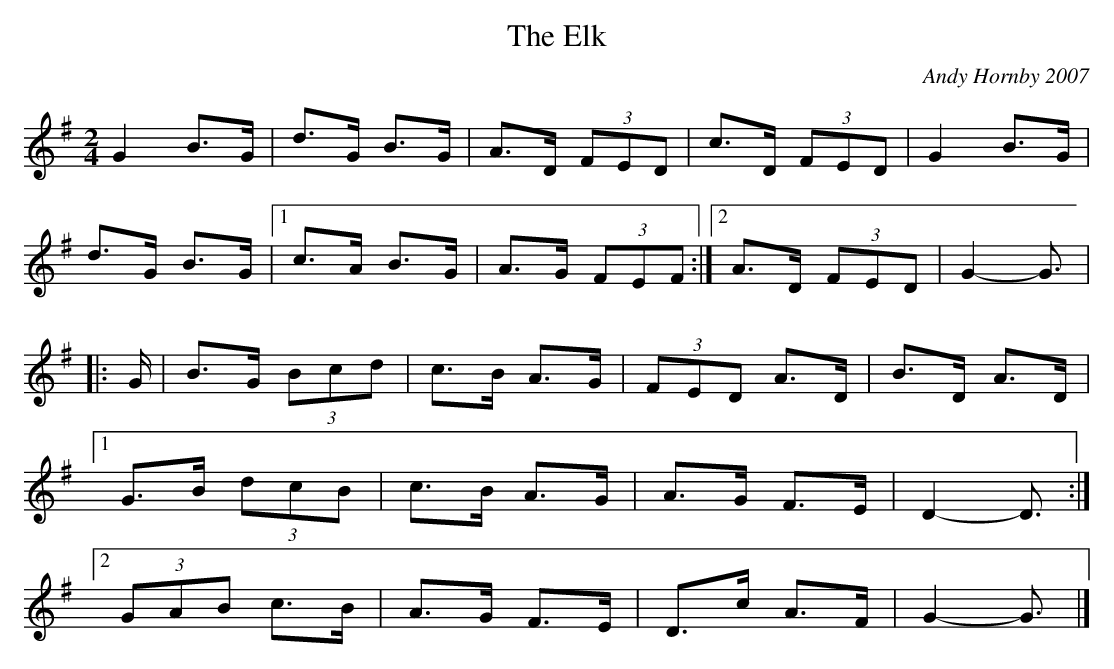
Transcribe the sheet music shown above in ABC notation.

X:1
T:The Elk
C: Andy Hornby 2007
L:1/8
M:2/4
K:G major
G2B3/2G/2|d3/2G/2 B3/2G/2|A3/2D/2  (3FED|c3/2D/2  (3FED|G2B3/2G/2|
d3/2G/2 B3/2G/2|[1c3/2A/2 B3/2G/2|A3/2G/2  (3FEF:|[2A3/2D/2  (3FED|G2-G3/2|
|:G/2|B3/2G/2  (3Bcd|c3/2B/2 A3/2G/2|(3FED A3/2D/2|B3/2D/2 A3/2D/2|
[1G3/2B/2  (3dcB|c3/2B/2 A3/2G/2|A3/2G/2 F3/2E/2|D2-D3/2:|
[2 (3GAB c3/2B/2|A3/2G/2 F3/2E/2|D3/2c/2 A3/2F/2|G2-G3/2|]
